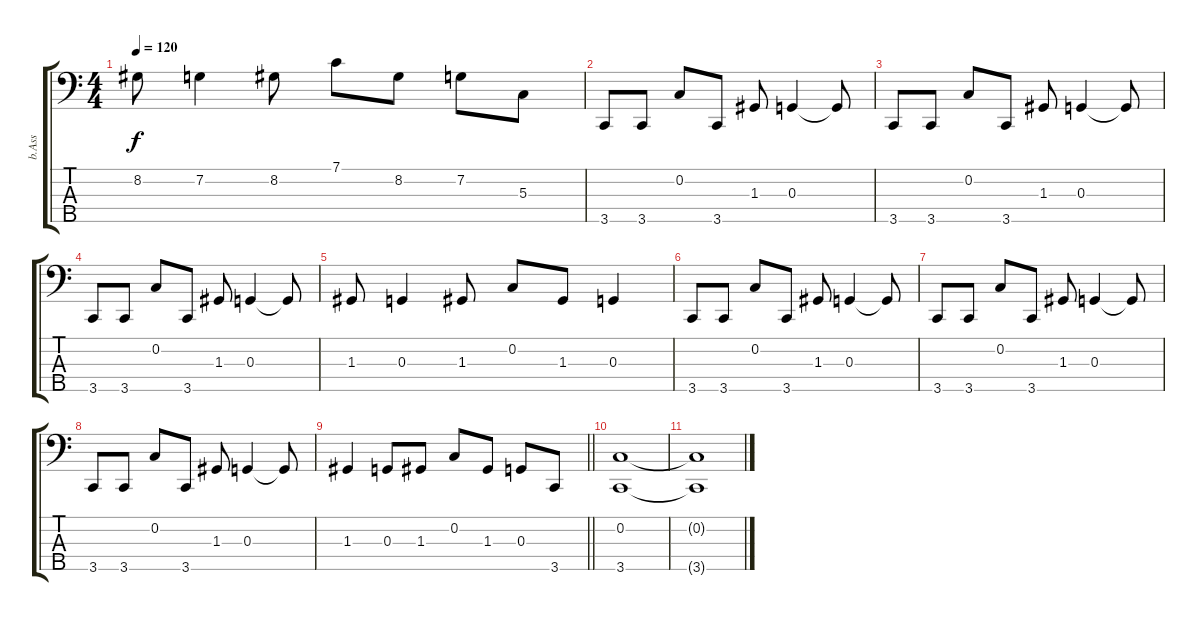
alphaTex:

\track ("b.Ass" "b.Ass") {instrument fretlessbass}
\staff {score tabs}
\tuning (F2 C2 G1 D1 A0) {hide}
\ts (4 4)
\tempo 120
\clef f4
\ks c
8.2.8{dy f} 7.2.4 8.2.8 7.1.8 8.2.8 7.2.8 5.3.8 |
3.5.8 3.5.8 0.2.8 3.5.8 1.3.8 0.3.4 0.3{t}.8 |
3.5.8 3.5.8 0.2.8 3.5.8 1.3.8 0.3.4 0.3{t}.8 |
3.5.8 3.5.8 0.2.8 3.5.8 1.3.8 0.3.4 0.3{t}.8 |
1.3.8 0.3.4 1.3.8 0.2.8 1.3.8 0.3.4 |
3.5.8 3.5.8 0.2.8 3.5.8 1.3.8 0.3.4 0.3{t}.8 |
3.5.8 3.5.8 0.2.8 3.5.8 1.3.8 0.3.4 0.3{t}.8 |
3.5.8 3.5.8 0.2.8 3.5.8 1.3.8 0.3.4 0.3{t}.8 |
\barLineRight lightlight
1.3.4 0.3.8 1.3.8 0.2.8 1.3.8 0.3.8 3.5.8 |
(0.2 3.5).1 |
(0.2{t} 3.5{t}).1
